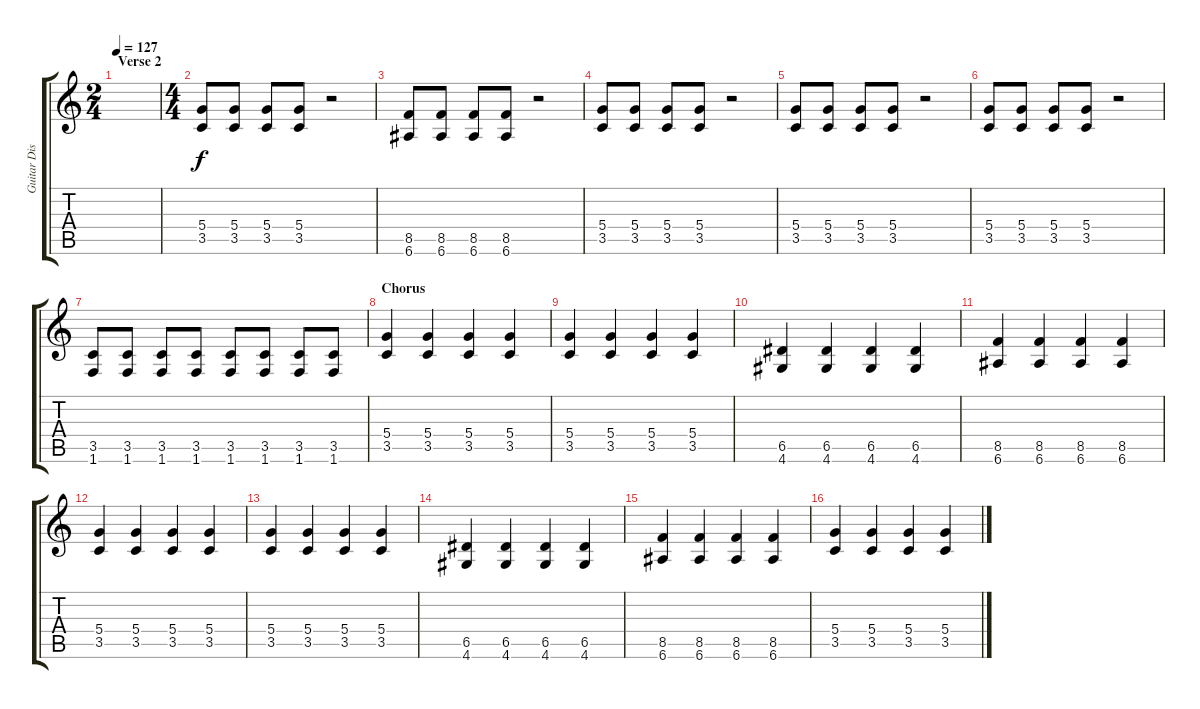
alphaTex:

\track ("Guitar Dist" "Guitar Dis") {instrument distortionguitar}
\staff {score tabs}
\tuning (E4 B3 G3 D3 A2 E2) {hide}
\ts (2 4)
\section ("" "Verse 2")
\tempo 127
\clef g2
\ks c
|
\ts (4 4)
(5.4 3.5).8{dy f volume 5} (5.4 3.5).8 (5.4 3.5).8 (5.4 3.5).8 r.2 |
(8.5 6.6).8 (8.5 6.6).8 (8.5 6.6).8 (8.5 6.6).8 r.2 |
(5.4 3.5).8 (5.4 3.5).8 (5.4 3.5).8 (5.4 3.5).8 r.2 |
(5.4 3.5).8 (5.4 3.5).8 (5.4 3.5).8 (5.4 3.5).8 r.2 |
(5.4 3.5).8 (5.4 3.5).8 (5.4 3.5).8 (5.4 3.5).8 r.2 |
(3.5 1.6).8{volume 4} (3.5 1.6).8{volume 5} (3.5 1.6).8{volume 6} (3.5 1.6).8{volume 7} (3.5 1.6).8{volume 8} (3.5 1.6).8{volume 9} (3.5 1.6).8{volume 10} (3.5 1.6).8{volume 11} |
\section ("" "Chorus")
(5.4 3.5).4 (5.4 3.5).4 (5.4 3.5).4 (5.4 3.5).4 |
(5.4 3.5).4 (5.4 3.5).4 (5.4 3.5).4 (5.4 3.5).4 |
(6.5 4.6).4 (6.5 4.6).4 (6.5 4.6).4 (6.5 4.6).4 |
(8.5 6.6).4 (8.5 6.6).4 (8.5 6.6).4 (8.5 6.6).4 |
(5.4 3.5).4 (5.4 3.5).4 (5.4 3.5).4 (5.4 3.5).4 |
(5.4 3.5).4 (5.4 3.5).4 (5.4 3.5).4 (5.4 3.5).4 |
(6.5 4.6).4 (6.5 4.6).4 (6.5 4.6).4 (6.5 4.6).4 |
(8.5 6.6).4 (8.5 6.6).4 (8.5 6.6).4 (8.5 6.6).4 |
(5.4 3.5).4 (5.4 3.5).4 (5.4 3.5).4 (5.4 3.5).4
